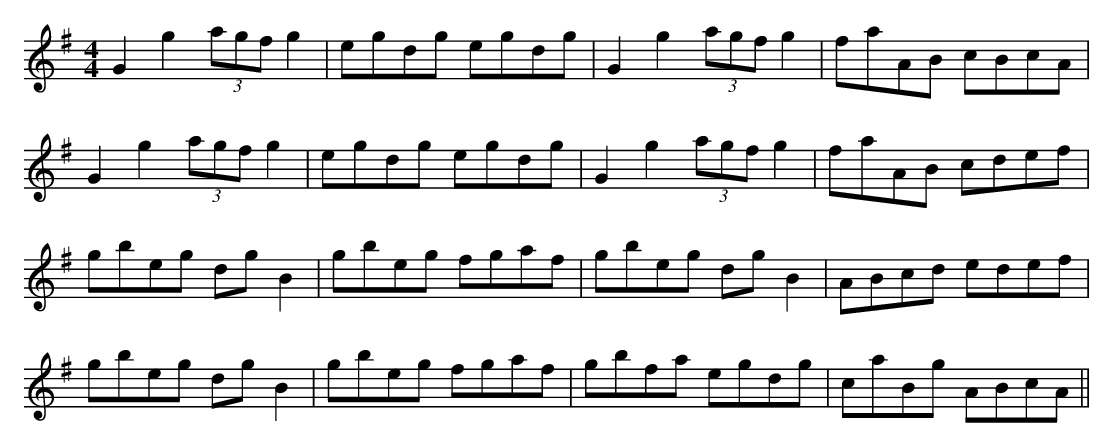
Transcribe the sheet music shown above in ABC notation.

X:1
M:4/4
K:G
G2 g2 (3agf g2|egdg egdg|G2 g2 (3agf g2|faAB cBcA|
G2 g2 (3agf g2|egdg egdg|G2 g2 (3agf g2|faAB cdef|
gbeg dgB2|gbeg fgaf|gbeg dgB2|ABcd edef|
gbeg dgB2|gbeg fgaf|gbfa egdg|caBg ABcA||
